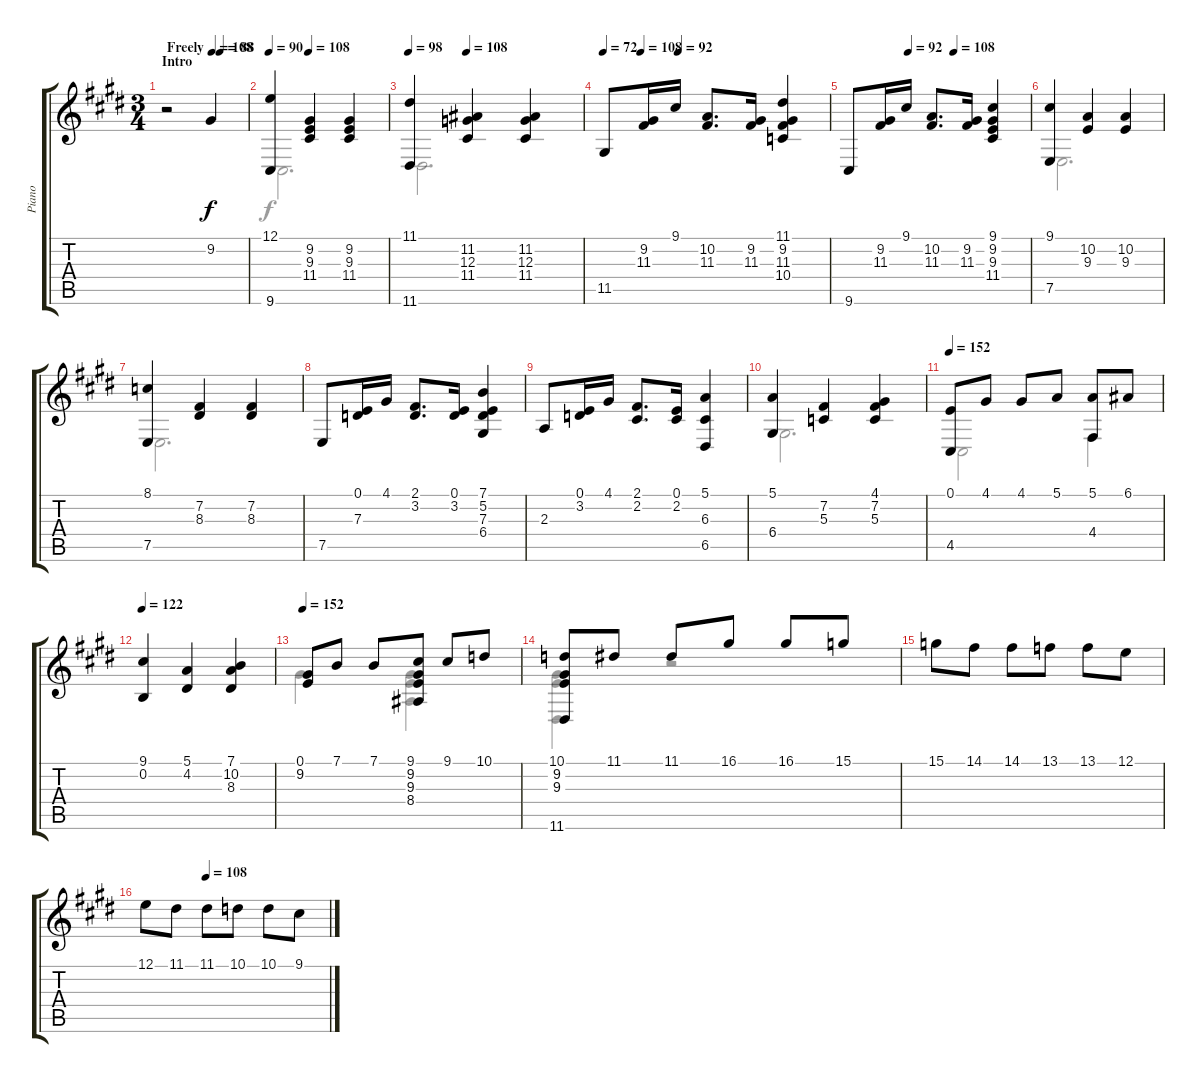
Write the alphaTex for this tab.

\track ("Piano" "Piano") {instrument acousticgrandpiano}
\staff {score tabs}
\tuning (E4 B3 G3 D3 A2 E2) {hide}
\voice
\ts (3 4)
\section ("" "Intro")
\tempo (108 "Freely")
\tempo (88 0.6666666666666666)
\tempo (108 "Freely")
\clef g2
\ks c#minor
r.2{dy f instrument acousticgrandpiano} 9.2.4 |
\tempo 90
\tempo (108 0.3333333333333333)
(12.1 9.6).4 (9.2 9.3 11.4).4 (9.2 9.3 11.4).4 |
\tempo 98
\tempo (108 0.3333333333333333)
(11.1 11.6).4 (11.2 12.3 11.4).4 (11.2 12.3 11.4).4 |
\tempo 72
\tempo (108 0.16666666666666666)
\tempo (92 0.3333333333333333)
11.5.8 (9.2 11.3).16 9.1.16 (10.2 11.3).8{d} (9.2 11.3).16 (11.1 9.2 11.3 10.4).4 |
\tempo (92 0.3333333333333333)
\tempo (108 0.5833333333333334)
9.6.8 (9.2 11.3).16 9.1.16 (10.2 11.3).8{d} (9.2 11.3).16 (9.1 9.2 9.3 11.4).4 |
(9.1 7.5).4 (10.2 9.3).4 (10.2 9.3).4 |
(8.1 7.5).4 (7.2 8.3).4 (7.2 8.3).4 |
7.5.8 (0.1 7.3).16 4.1.16 (2.1 3.2).8{d} (0.1 3.2).16 (7.1 5.2 7.3 6.4).4 |
2.3.8 (0.1 3.2).16 4.1.16 (2.1 2.2).8{d} (0.1 2.2).16 (5.1 6.3 6.5).4 |
(5.1 6.4).4 (7.2 5.3).4 (4.1 7.2 5.3).4 |
\tempo 152
(0.1 4.5).8 4.1.8 4.1.8 5.1.8 (5.1 4.4).8 6.1.8 |
\tempo 122
(9.1 0.2).4 (5.1 4.2).4 (7.1 10.2 8.3).4 |
\tempo 152
(0.1 9.2).8 7.1.8 7.1.8 (9.1 9.2 9.3 8.4).8 9.1.8 10.1.8 |
(10.1 9.2 9.3 11.6).8 11.1.8 11.1.8 16.1.8 16.1.8 15.1.8 |
15.1.8 14.1.8 14.1.8 13.1.8 13.1.8 12.1.8 |
\tempo (108 0.3333333333333333)
12.1.8 11.1.8 11.1.8 10.1.8 10.1.8 9.1.8
\voice
\clef g2
\ottava regular
\simile none
\ks c#minor
|
9.6.2{d} |
11.6.2{d} |
|
|
7.5.2{d} |
7.5.2{d} |
|
|
6.4.2{d} |
4.5.2 4.4.4 |
|
9.2.4{d} (9.2 9.3 8.4).4{d} |
(9.2 9.3 11.6).4 r.2 |
|
